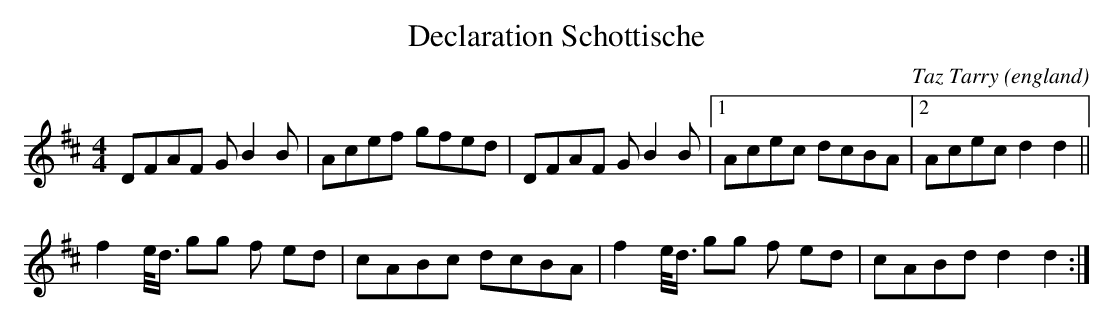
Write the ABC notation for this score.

X:1
T:Declaration Schottische
O:england
M:4/4
L:1/8
C:Taz Tarry
K:D
DFAF GB2B|Acef gfed|DFAF GB2B|1Acec dcBA|2Acecd2d2||
f2 e/2<d/2 sggs f ed|cABc dcBA|f2 e/2<d/2 sggs f ed|cABd d2d2:|
